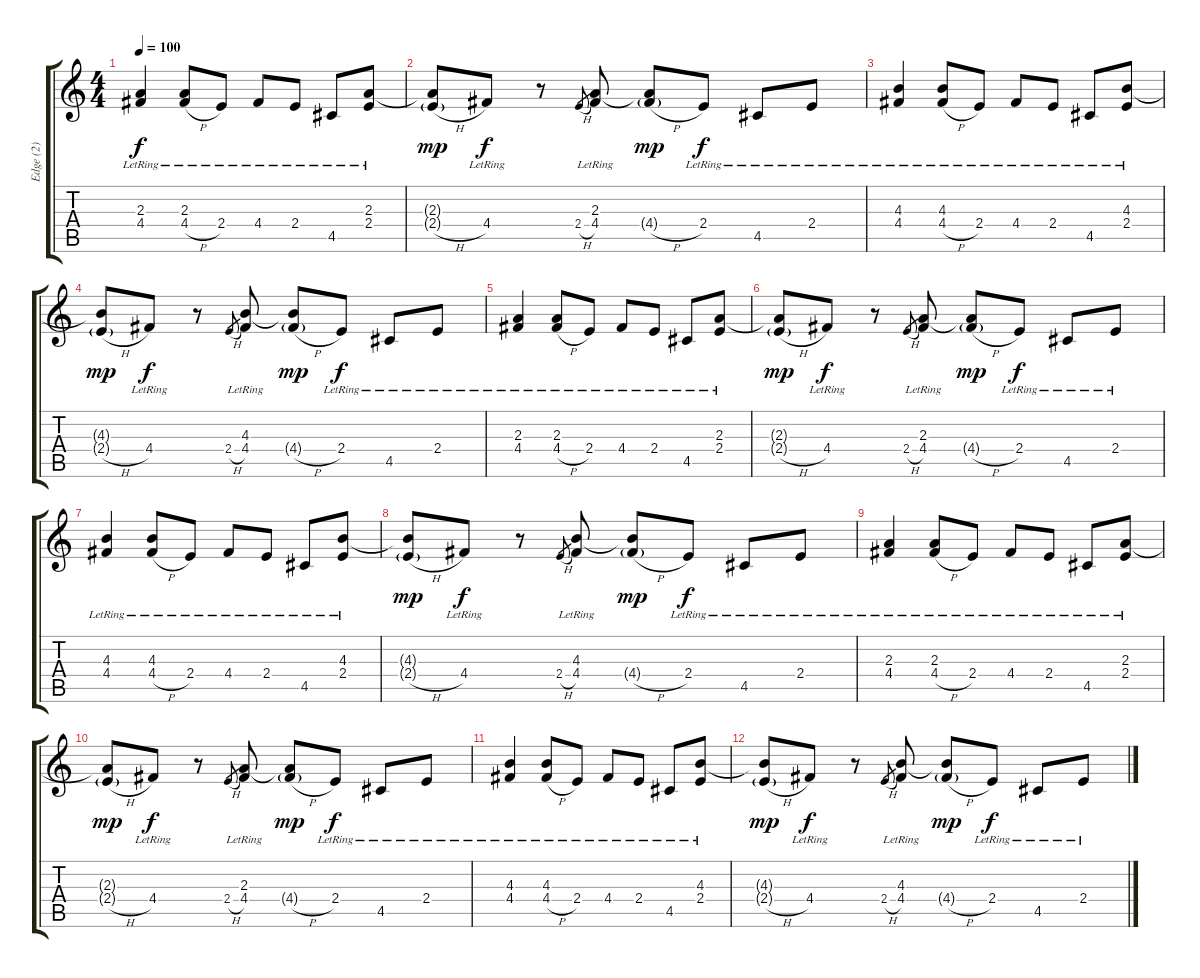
\track ("Edge (2)" "Edge (2)") {instrument electricguitarjazz}
\staff {score tabs}
\tuning (E4 B3 G3 D3 A2 E2) {hide}
\ts (4 4)
\tempo 100
\clef g2
\ks c
(2.3{lr} 4.4{lr}).4{dy f} (2.3{lr} 4.4{h}).8 2.4{lr}.8 4.4{lr}.8 2.4{lr}.8 4.5{lr}.8 (2.3{lr} 2.4{lr}).8 |
(2.3{t} 2.4{h g}).8{dy mp} 4.4{lr}.8{dy f} r.8 2.4{h}.8{gr} (2.3{lr} 4.4{lr}).8 (2.3{t} 4.4{h g}).8{dy mp} 2.4{lr}.8{dy f} 4.5{lr}.8 2.4{lr}.8 |
(4.3{lr} 4.4{lr}).4 (4.3{lr} 4.4{h}).8 2.4{lr}.8 4.4{lr}.8 2.4{lr}.8 4.5{lr}.8 (4.3{lr} 2.4{lr}).8 |
(4.3{t} 2.4{h g}).8{dy mp} 4.4{lr}.8{dy f} r.8 2.4{h}.8{gr} (4.3{lr} 4.4{lr}).8 (4.3{t} 4.4{h g}).8{dy mp} 2.4{lr}.8{dy f} 4.5{lr}.8 2.4{lr}.8 |
(2.3{lr} 4.4{lr}).4 (2.3{lr} 4.4{h}).8 2.4{lr}.8 4.4{lr}.8 2.4{lr}.8 4.5{lr}.8 (2.3{lr} 2.4{lr}).8 |
(2.3{t} 2.4{h g}).8{dy mp} 4.4{lr}.8{dy f} r.8 2.4{h}.8{gr} (2.3{lr} 4.4{lr}).8 (2.3{t} 4.4{h g}).8{dy mp} 2.4{lr}.8{dy f} 4.5{lr}.8 2.4{lr}.8 |
(4.3{lr} 4.4{lr}).4 (4.3{lr} 4.4{h}).8 2.4{lr}.8 4.4{lr}.8 2.4{lr}.8 4.5{lr}.8 (4.3{lr} 2.4{lr}).8 |
(4.3{t} 2.4{h g}).8{dy mp} 4.4{lr}.8{dy f} r.8 2.4{h}.8{gr} (4.3{lr} 4.4{lr}).8 (4.3{t} 4.4{h g}).8{dy mp} 2.4{lr}.8{dy f} 4.5{lr}.8 2.4{lr}.8 |
(2.3{lr} 4.4{lr}).4{volume 0} (2.3{lr} 4.4{h}).8 2.4{lr}.8 4.4{lr}.8 2.4{lr}.8 4.5{lr}.8 (2.3{lr} 2.4{lr}).8 |
(2.3{t} 2.4{h g}).8{dy mp} 4.4{lr}.8{dy f} r.8 2.4{h}.8{gr} (2.3{lr} 4.4{lr}).8 (2.3{t} 4.4{h g}).8{dy mp} 2.4{lr}.8{dy f} 4.5{lr}.8 2.4{lr}.8 |
(4.3{lr} 4.4{lr}).4{volume 0} (4.3{lr} 4.4{h}).8 2.4{lr}.8 4.4{lr}.8 2.4{lr}.8 4.5{lr}.8 (4.3{lr} 2.4{lr}).8 |
(4.3{t} 2.4{h g}).8{dy mp} 4.4{lr}.8{dy f} r.8 2.4{h}.8{gr} (4.3{lr} 4.4{lr}).8 (4.3{t} 4.4{h g}).8{dy mp} 2.4{lr}.8{dy f} 4.5{lr}.8 2.4{lr}.8
